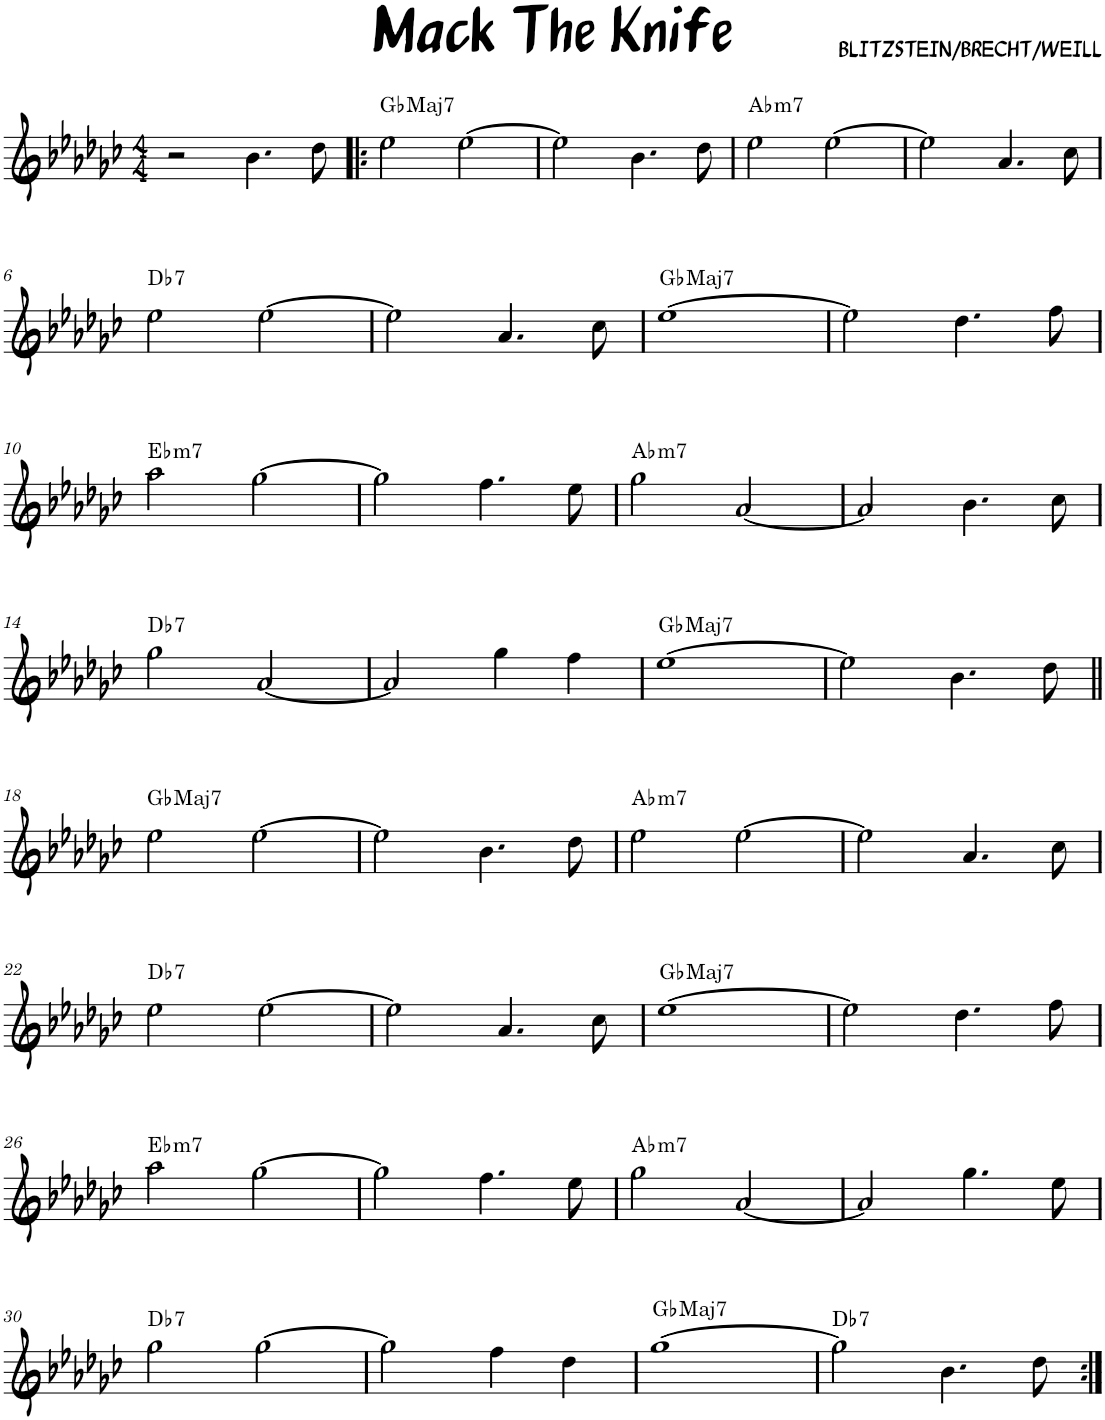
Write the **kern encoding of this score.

**kern	**harte
*part1	*part1
*staff1	*
*I"Soprano Guitar	*
*I'S. Guit.	*
*clefG2	*
*k[b-e-a-d-g-c-]	*
*M4/4	*
=1	=1
2r	.
!	!LO:H:kt=N.C.
4.b-\	N
8dd-\	.
=2!|:	=2!|:
!	!LO:H:kt=Maj7
2ee-\	Gb:maj7
!	!LO:H:kt=N.C.
[2ee-\	N
=3	=3
2ee-\]	.
!	!LO:H:kt=N.C.
4.b-\	N
8dd-\	.
=4	=4
!	!LO:H:kt=m7
2ee-\	Ab:min7
[2ee-\	.
=5	=5
2ee-\]	.
!	!LO:H:kt=N.C.
4.a-/	N
8cc-\	.
!!LO:LB:g=z
=6	=6
!	!LO:H:kt=7
2ee-\	Db:7
!	!LO:H:kt=N.C.
[2ee-\	N
=7	=7
2ee-\]	.
!	!LO:H:kt=N.C.
4.a-/	N
8cc-\	.
=8	=8
!	!LO:H:n=1:kt=Maj7
!	!LO:H:n=2:kt=N.C.
[1ee-	Gb:maj7 N
=9	=9
2ee-\]	.
!	!LO:H:kt=N.C.
4.dd-\	N
8ff\	.
!!LO:LB:g=z
=10	=10
!	!LO:H:kt=m7
2aa-\	Eb:min7
!	!LO:H:kt=N.C.
[2gg-\	N
=11	=11
2gg-\]	.
!	!LO:H:kt=N.C.
4.ff\	N
8ee-\	.
=12	=12
!	!LO:H:kt=m7
2gg-\	Ab:min7
!	!LO:H:kt=N.C.
[2a-/	N
=13	=13
2a-/]	.
!	!LO:H:kt=N.C.
4.b-\	N
8cc-\	.
!!LO:LB:g=z
=14	=14
!	!LO:H:kt=7
2gg-\	Db:7
!	!LO:H:kt=N.C.
[2a-/	N
=15	=15
2a-/]	.
4gg-\	.
4ff\	.
=16	=16
!	!LO:H:n=1:kt=Maj7
!	!LO:H:n=2:kt=N.C.
[1ee-	Gb:maj7 N
=17	=17
2ee-\]	.
!	!LO:H:kt=N.C.
4.b-\	N
8dd-\	.
!!LO:LB:g=z
=18||	=18||
!	!LO:H:kt=Maj7
2ee-\	Gb:maj7
!	!LO:H:kt=N.C.
[2ee-\	N
=19	=19
2ee-\]	.
!	!LO:H:kt=N.C.
4.b-\	N
8dd-\	.
=20	=20
!	!LO:H:kt=m7
2ee-\	Ab:min7
!	!LO:H:kt=N.C.
[2ee-\	N
=21	=21
2ee-\]	.
!	!LO:H:kt=N.C.
4.a-/	N
8cc-\	.
!!LO:LB:g=z
=22	=22
!	!LO:H:kt=7
2ee-\	Db:7
!	!LO:H:kt=N.C.
[2ee-\	N
=23	=23
2ee-\]	.
!	!LO:H:kt=N.C.
4.a-/	N
8cc-\	.
=24	=24
!	!LO:H:n=1:kt=Maj7
!	!LO:H:n=2:kt=N.C.
[1ee-	Gb:maj7 N
=25	=25
2ee-\]	.
!	!LO:H:kt=N.C.
4.dd-\	N
8ff\	.
!!LO:LB:g=z
=26	=26
!	!LO:H:kt=m7
2aa-\	Eb:min7
!	!LO:H:kt=N.C.
[2gg-\	N
=27	=27
2gg-\]	.
!	!LO:H:kt=N.C.
4.ff\	N
8ee-\	.
=28	=28
!	!LO:H:kt=m7
2gg-\	Ab:min7
!	!LO:H:kt=N.C.
[2a-/	N
=29	=29
2a-/]	.
!	!LO:H:kt=N.C.
4.gg-\	N
8ee-\	.
!!LO:LB:g=z
=30	=30
!	!LO:H:kt=7
2gg-\	Db:7
!	!LO:H:kt=N.C.
[2gg-\	N
=31	=31
2gg-\]	.
!	!LO:H:kt=N.C.
4ff\	N
4dd-\	.
=32	=32
!	!LO:H:kt=Maj7
[1gg-	Gb:maj7
=33	=33
!	!LO:H:kt=7
2gg-\]	Db:7
!	!LO:H:kt=N.C.
4.b-\	N
8dd-\	.
=:|!	=:|!
*-	*-
